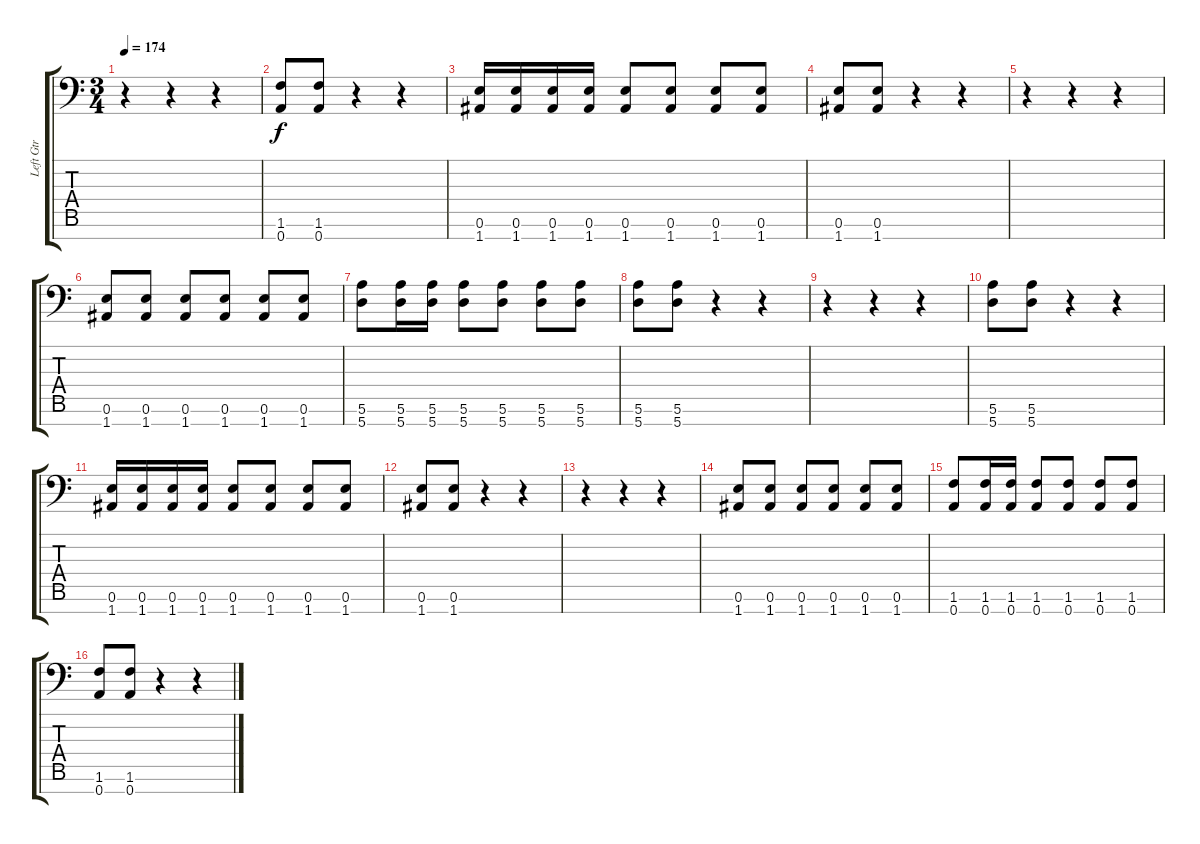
\track ("Left Gtr" "Left Gtr") {instrument distortionguitar}
\staff {score tabs}
\tuning (E4 B3 G3 D3 A2 E2 A1) {hide}
\ts (3 4)
\tempo 174
\clef f4
\ks c
r.4{dy f} r.4 r.4 |
(1.6 0.7).8 (1.6 0.7).8 r.4 r.4 |
(0.6 1.7).16 (0.6 1.7).16 (0.6 1.7).16 (0.6 1.7).16 (0.6 1.7).8 (0.6 1.7).8 (0.6 1.7).8 (0.6 1.7).8 |
(0.6 1.7).8 (0.6 1.7).8 r.4 r.4 |
r.4 r.4 r.4 |
(0.6 1.7).8 (0.6 1.7).8 (0.6 1.7).8 (0.6 1.7).8 (0.6 1.7).8 (0.6 1.7).8 |
(5.6 5.7).8 (5.6 5.7).16 (5.6 5.7).16 (5.6 5.7).8 (5.6 5.7).8 (5.6 5.7).8 (5.6 5.7).8 |
(5.6 5.7).8 (5.6 5.7).8 r.4 r.4 |
r.4 r.4 r.4 |
(5.6 5.7).8 (5.6 5.7).8 r.4 r.4 |
(0.6 1.7).16 (0.6 1.7).16 (0.6 1.7).16 (0.6 1.7).16 (0.6 1.7).8 (0.6 1.7).8 (0.6 1.7).8 (0.6 1.7).8 |
(0.6 1.7).8 (0.6 1.7).8 r.4 r.4 |
r.4 r.4 r.4 |
(0.6 1.7).8 (0.6 1.7).8 (0.6 1.7).8 (0.6 1.7).8 (0.6 1.7).8 (0.6 1.7).8 |
(1.6 0.7).8 (1.6 0.7).16 (1.6 0.7).16 (1.6 0.7).8 (1.6 0.7).8 (1.6 0.7).8 (1.6 0.7).8 |
(1.6 0.7).8 (1.6 0.7).8 r.4 r.4
